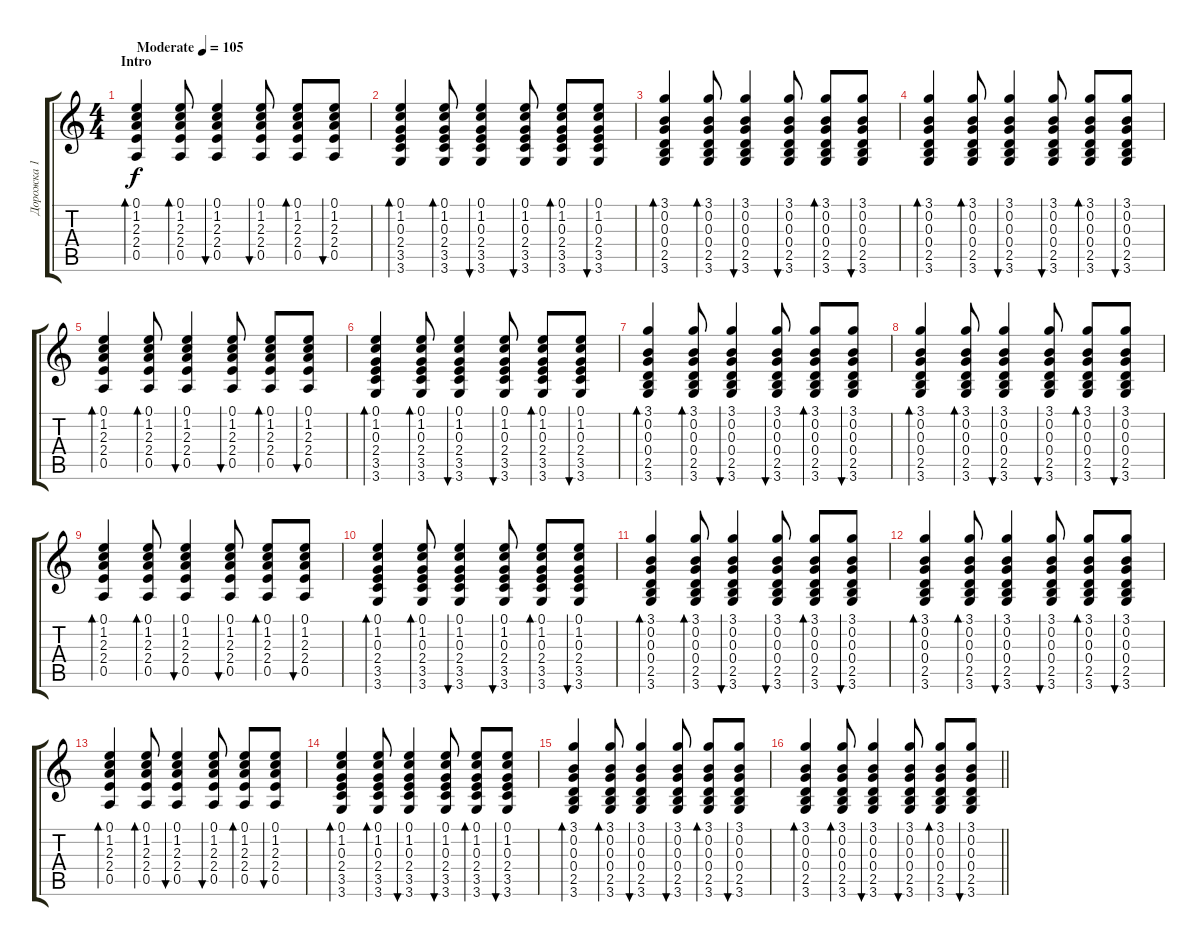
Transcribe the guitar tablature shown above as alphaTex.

\track ("Дорожка 1" "Дорожка 1") {instrument acousticguitarsteel}
\staff {score tabs}
\tuning (E4 B3 G3 D3 A2 E2) {hide}
\ts (4 4)
\section ("" "Intro")
\tempo (105 "Moderate")
\clef g2
\ks c
(0.1 1.2 2.3 2.4 0.5).4{bd 60 dy f instrument acousticguitarsteel} (0.1 1.2 2.3 2.4 0.5).8{bd 60} (0.1 1.2 2.3 2.4 0.5).4{bu 60} (0.1 1.2 2.3 2.4 0.5).8{bu 60} (0.1 1.2 2.3 2.4 0.5).8{bd 60} (0.1 1.2 2.3 2.4 0.5).8{bu 60} |
(0.1 1.2 0.3 2.4 3.5 3.6).4{bd 60} (0.1 1.2 0.3 2.4 3.5 3.6).8{bd 60} (0.1 1.2 0.3 2.4 3.5 3.6).4{bu 60} (0.1 1.2 0.3 2.4 3.5 3.6).8{bu 60} (0.1 1.2 0.3 2.4 3.5 3.6).8{bd 60} (0.1 1.2 0.3 2.4 3.5 3.6).8{bu 60} |
(3.1 0.2 0.3 0.4 2.5 3.6).4{bd 60} (3.1 0.2 0.3 0.4 2.5 3.6).8{bd 60} (3.1 0.2 0.3 0.4 2.5 3.6).4{bu 60} (3.1 0.2 0.3 0.4 2.5 3.6).8{bu 60} (3.1 0.2 0.3 0.4 2.5 3.6).8{bd 60} (3.1 0.2 0.3 0.4 2.5 3.6).8{bu 60} |
(3.1 0.2 0.3 0.4 2.5 3.6).4{bd 60} (3.1 0.2 0.3 0.4 2.5 3.6).8{bd 60} (3.1 0.2 0.3 0.4 2.5 3.6).4{bu 60} (3.1 0.2 0.3 0.4 2.5 3.6).8{bu 60} (3.1 0.2 0.3 0.4 2.5 3.6).8{bd 60} (3.1 0.2 0.3 0.4 2.5 3.6).8{bu 60} |
(0.1 1.2 2.3 2.4 0.5).4{bd 60} (0.1 1.2 2.3 2.4 0.5).8{bd 60} (0.1 1.2 2.3 2.4 0.5).4{bu 60} (0.1 1.2 2.3 2.4 0.5).8{bu 60} (0.1 1.2 2.3 2.4 0.5).8{bd 60} (0.1 1.2 2.3 2.4 0.5).8{bu 60} |
(0.1 1.2 0.3 2.4 3.5 3.6).4{bd 60} (0.1 1.2 0.3 2.4 3.5 3.6).8{bd 60} (0.1 1.2 0.3 2.4 3.5 3.6).4{bu 60} (0.1 1.2 0.3 2.4 3.5 3.6).8{bu 60} (0.1 1.2 0.3 2.4 3.5 3.6).8{bd 60} (0.1 1.2 0.3 2.4 3.5 3.6).8{bu 60} |
(3.1 0.2 0.3 0.4 2.5 3.6).4{bd 60} (3.1 0.2 0.3 0.4 2.5 3.6).8{bd 60} (3.1 0.2 0.3 0.4 2.5 3.6).4{bu 60} (3.1 0.2 0.3 0.4 2.5 3.6).8{bu 60} (3.1 0.2 0.3 0.4 2.5 3.6).8{bd 60} (3.1 0.2 0.3 0.4 2.5 3.6).8{bu 60} |
(3.1 0.2 0.3 0.4 2.5 3.6).4{bd 60} (3.1 0.2 0.3 0.4 2.5 3.6).8{bd 60} (3.1 0.2 0.3 0.4 2.5 3.6).4{bu 60} (3.1 0.2 0.3 0.4 2.5 3.6).8{bu 60} (3.1 0.2 0.3 0.4 2.5 3.6).8{bd 60} (3.1 0.2 0.3 0.4 2.5 3.6).8{bu 60} |
(0.1 1.2 2.3 2.4 0.5).4{bd 60} (0.1 1.2 2.3 2.4 0.5).8{bd 60} (0.1 1.2 2.3 2.4 0.5).4{bu 60} (0.1 1.2 2.3 2.4 0.5).8{bu 60} (0.1 1.2 2.3 2.4 0.5).8{bd 60} (0.1 1.2 2.3 2.4 0.5).8{bu 60} |
(0.1 1.2 0.3 2.4 3.5 3.6).4{bd 60} (0.1 1.2 0.3 2.4 3.5 3.6).8{bd 60} (0.1 1.2 0.3 2.4 3.5 3.6).4{bu 60} (0.1 1.2 0.3 2.4 3.5 3.6).8{bu 60} (0.1 1.2 0.3 2.4 3.5 3.6).8{bd 60} (0.1 1.2 0.3 2.4 3.5 3.6).8{bu 60} |
(3.1 0.2 0.3 0.4 2.5 3.6).4{bd 60} (3.1 0.2 0.3 0.4 2.5 3.6).8{bd 60} (3.1 0.2 0.3 0.4 2.5 3.6).4{bu 60} (3.1 0.2 0.3 0.4 2.5 3.6).8{bu 60} (3.1 0.2 0.3 0.4 2.5 3.6).8{bd 60} (3.1 0.2 0.3 0.4 2.5 3.6).8{bu 60} |
(3.1 0.2 0.3 0.4 2.5 3.6).4{bd 60} (3.1 0.2 0.3 0.4 2.5 3.6).8{bd 60} (3.1 0.2 0.3 0.4 2.5 3.6).4{bu 60} (3.1 0.2 0.3 0.4 2.5 3.6).8{bu 60} (3.1 0.2 0.3 0.4 2.5 3.6).8{bd 60} (3.1 0.2 0.3 0.4 2.5 3.6).8{bu 60} |
(0.1 1.2 2.3 2.4 0.5).4{bd 60} (0.1 1.2 2.3 2.4 0.5).8{bd 60} (0.1 1.2 2.3 2.4 0.5).4{bu 60} (0.1 1.2 2.3 2.4 0.5).8{bu 60} (0.1 1.2 2.3 2.4 0.5).8{bd 60} (0.1 1.2 2.3 2.4 0.5).8{bu 60} |
(0.1 1.2 0.3 2.4 3.5 3.6).4{bd 60} (0.1 1.2 0.3 2.4 3.5 3.6).8{bd 60} (0.1 1.2 0.3 2.4 3.5 3.6).4{bu 60} (0.1 1.2 0.3 2.4 3.5 3.6).8{bu 60} (0.1 1.2 0.3 2.4 3.5 3.6).8{bd 60} (0.1 1.2 0.3 2.4 3.5 3.6).8{bu 60} |
(3.1 0.2 0.3 0.4 2.5 3.6).4{bd 60} (3.1 0.2 0.3 0.4 2.5 3.6).8{bd 60} (3.1 0.2 0.3 0.4 2.5 3.6).4{bu 60} (3.1 0.2 0.3 0.4 2.5 3.6).8{bu 60} (3.1 0.2 0.3 0.4 2.5 3.6).8{bd 60} (3.1 0.2 0.3 0.4 2.5 3.6).8{bu 60} |
\barLineRight lightlight
(3.1 0.2 0.3 0.4 2.5 3.6).4{bd 60} (3.1 0.2 0.3 0.4 2.5 3.6).8{bd 60} (3.1 0.2 0.3 0.4 2.5 3.6).4{bu 60} (3.1 0.2 0.3 0.4 2.5 3.6).8{bu 60} (3.1 0.2 0.3 0.4 2.5 3.6).8{bd 60} (3.1 0.2 0.3 0.4 2.5 3.6).8{bu 60}
